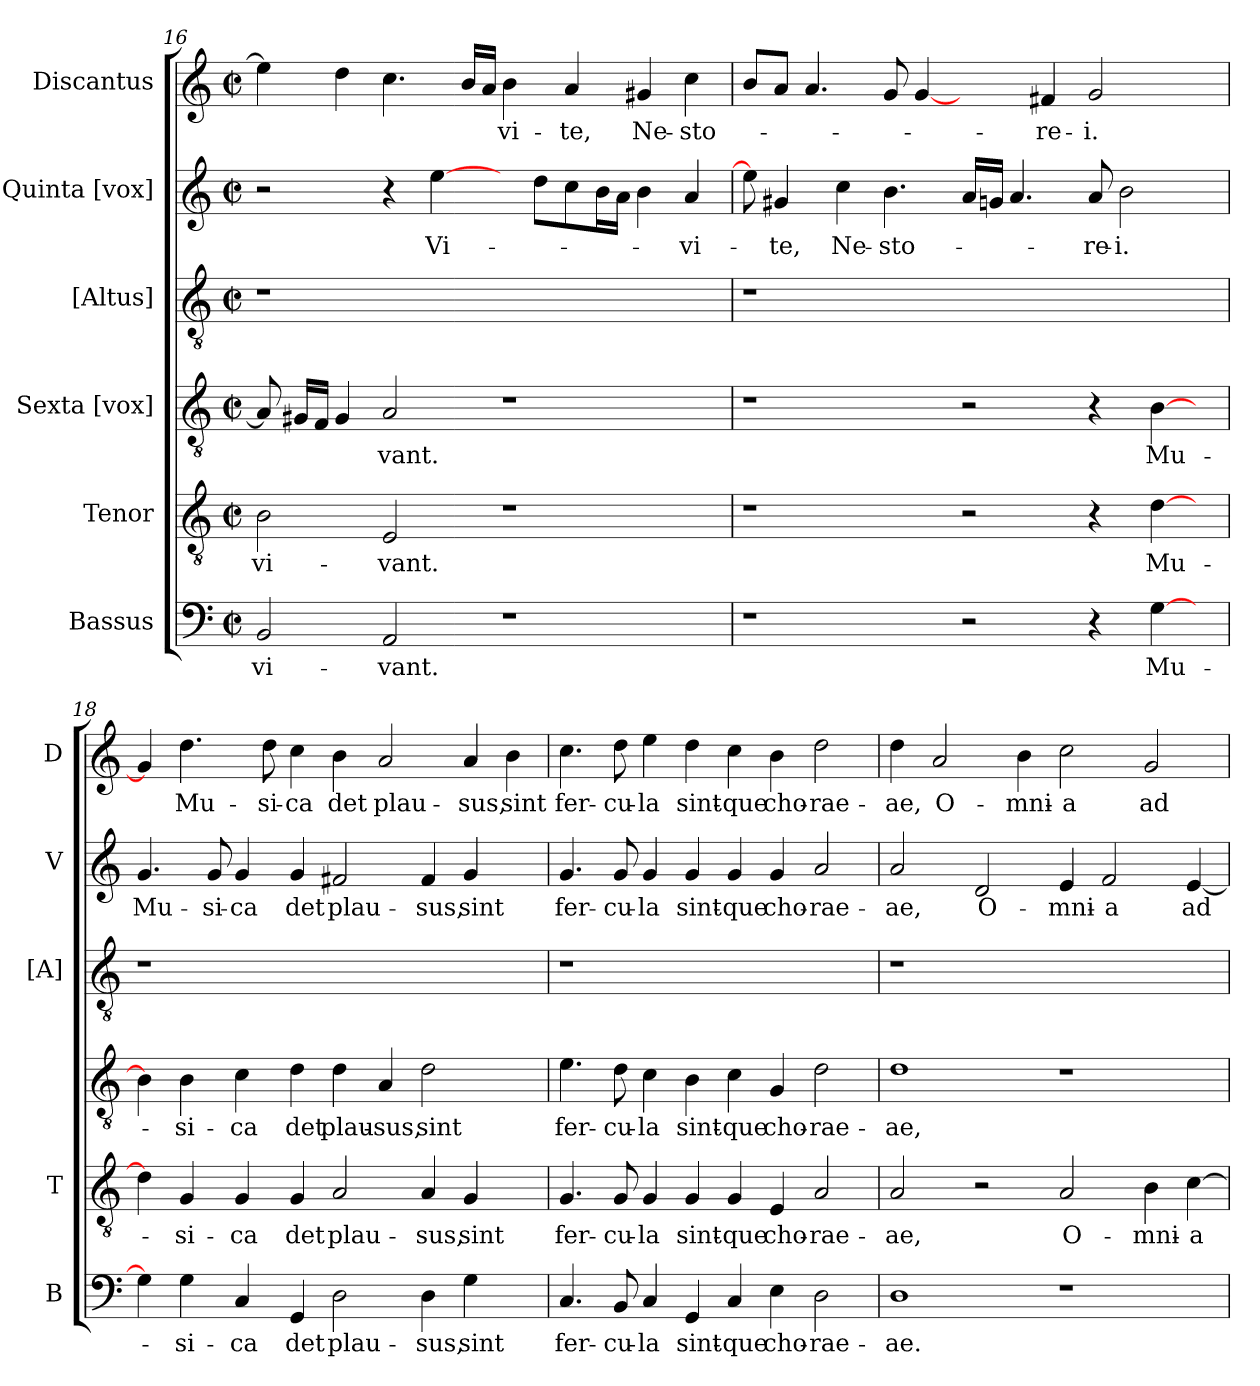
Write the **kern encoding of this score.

**kern	**text	**kern	**text	**kern	**text	**kern	**kern	**text	**kern	**text
*part6	*part6	*part5	*part5	*part4	*part4	*part3	*part2	*part2	*part1	*part1
*staff6	*staff6	*staff5	*staff5	*staff4	*staff4	*staff3	*staff2	*staff2	*staff1	*staff1
*I"Bassus	*	*I"Tenor	*	*I"Sexta [vox]	*	*I"[Altus]	*I"Quinta [vox]	*	*I"Discantus	*
*I'B	*	*I'T	*	*	*	*I'[A]	*I'V	*	*I'D	*
!!LO:LB:g=z
*clefF4	*	*clefGv2	*	*clefGv2	*	*clefGv2	*clefG2	*	*clefG2	*
*k[]	*	*k[]	*	*k[]	*	*k[]	*k[]	*	*k[]	*
*C:	*	*C:	*	*C:	*	*C:	*C:	*	*C:	*
*M2/2	*	*M2/2	*	*M2/2	*	*M2/2	*M2/2	*	*M2/2	*
*met(c|)	*	*met(c|)	*	*met(c|)	*	*met(c|)	*met(c|)	*	*met(c|)	*
=16	=16	=16	=16	=16	=16	=16	=16	=16	=16	=16
2BB/	vi-	2B\	vi-	8A/]	.	1r	2r	.	4ee\]	.
.	.	.	.	16G#X/LL	.	.	.	.	.	.
.	.	.	.	16F/JJ	.	.	.	.	.	.
.	.	.	.	4G#/	.	.	.	.	4dd\	.
2AA/	-vant.	2E/	-vant.	2A/	-vant.	.	4r	.	4.cc\	.
.	.	.	.	.	.	.	[4ee\	Vi-	.	.
.	.	.	.	.	.	.	.	.	16b/LL	.
.	.	.	.	.	.	.	.	.	16a/JJ	.
1r	.	1r	.	1r	.	1ryy	8ryy	.	4b\	-vi-
.	.	.	.	.	.	.	8dd\L	.	.	.
.	.	.	.	.	.	.	8cc\	.	4a/	-te,
.	.	.	.	.	.	.	16b\L	.	.	.
.	.	.	.	.	.	.	16a\JJ	.	.	.
.	.	.	.	.	.	.	4b\	.	4g#X/	Ne-
.	.	.	.	.	.	.	4a/	-vi-	4cc\	-sto-
=17	=17	=17	=17	=17	=17	=17	=17	=17	=17	=17
1r	.	1r	.	1r	.	1r	8ee\]	.	8b/L	.
.	.	.	.	.	.	.	4g#X/	-te,	8a/J	.
.	.	.	.	.	.	.	.	.	4.a/	.
.	.	.	.	.	.	.	4cc\	Ne-	.	.
.	.	.	.	.	.	.	4.b\	-sto-	8g/	.
.	.	.	.	.	.	.	.	.	[4g/	.
2r	.	2r	.	2r	.	1ryy	16a/LL	.	4ryy	.
.	.	.	.	.	.	.	16gn/JJ	.	.	.
.	.	.	.	.	.	.	4.a/	.	.	.
.	.	.	.	.	.	.	.	.	4f#X/	-re-
4r	.	4r	.	4r	.	.	8a/	-re-	2g/	-i.
.	.	.	.	.	.	.	2b\	-i.	.	.
[4G\	Mu-	[4d\	Mu-	[4B\	Mu-	.	.	.	.	.
8ryy	.	8ryy	.	8ryy	.	8ryy	.	.	8ryy	.
!!LO:PB:g=z
=18	=18	=18	=18	=18	=18	=18	=18	=18	=18	=18
4G\]	.	4d\]	.	4B\]	.	1r	4.g/	Mu-	4g/]	.
4G\	-si-	4G/	-si-	4B\	-si-	.	.	.	4.dd\	Mu-
.	.	.	.	.	.	.	8g/	-si-	.	.
4C/	-ca	4G/	-ca	4c\	-ca	.	4g/	-ca	.	.
.	.	.	.	.	.	.	.	.	8dd\	-si-
4GG/	det	4G/	det	4d\	det	.	4g/	det	4cc\	-ca
2D\	plau-	2A/	plau-	4d\	plau-	1ryy	2f#X/	plau-	4b\	det
.	.	.	.	4A/	-sus,	.	.	.	2a/	plau-
4D\	-sus,	4A/	-sus,	2d\	sint	.	4f#/	-sus,	.	.
4G\	sint	4G/	sint	.	.	.	4g/	sint	4a/	-sus,
4ryy	.	4ryy	.	4ryy	.	4ryy	4ryy	.	4b\	sint
=19	=19	=19	=19	=19	=19	=19	=19	=19	=19	=19
4.C/	fer-	4.G/	fer-	4.e\	fer-	1r	4.g/	fer-	4.cc\	fer-
8BB/	-cu-	8G/	-cu-	8d\	-cu-	.	8g/	-cu-	8dd\	-cu-
4C/	-la	4G/	-la	4c\	-la	.	4g/	-la	4ee\	-la
4GG/	sint-	4G/	sint-	4B\	sint-	.	4g/	sint-	4dd\	sint-
4C/	-que	4G/	-que	4c\	-que	1ryy	4g/	-que	4cc\	-que
4E\	cho-	4E/	cho-	4G/	cho-	.	4g/	cho-	4b\	cho-
2D\	-rae-	2A/	-rae-	2d\	-rae-	.	2a/	-rae-	2dd\	-rae-
=20	=20	=20	=20	=20	=20	=20	=20	=20	=20	=20
1D	-ae.	2A/	-ae,	1d	-ae,	1r	2a/	-ae,	4dd\	-ae,
.	.	.	.	.	.	.	.	.	2a/	O-
.	.	2r	.	.	.	.	2d/	O-	.	.
.	.	.	.	.	.	.	.	.	4b\	-mni-
1r	.	2A/	O-	1r	.	1ryy	4e/	-mni-	2cc\	-a
.	.	.	.	.	.	.	2f/	-a	.	.
.	.	4B\	-mni-	.	.	.	.	.	2g/	ad
.	.	[4c\	-a	.	.	.	[4e/	ad	.	.
=	=	=	=	=	=	=	=	=	=	=
*-	*-	*-	*-	*-	*-	*-	*-	*-	*-	*-
